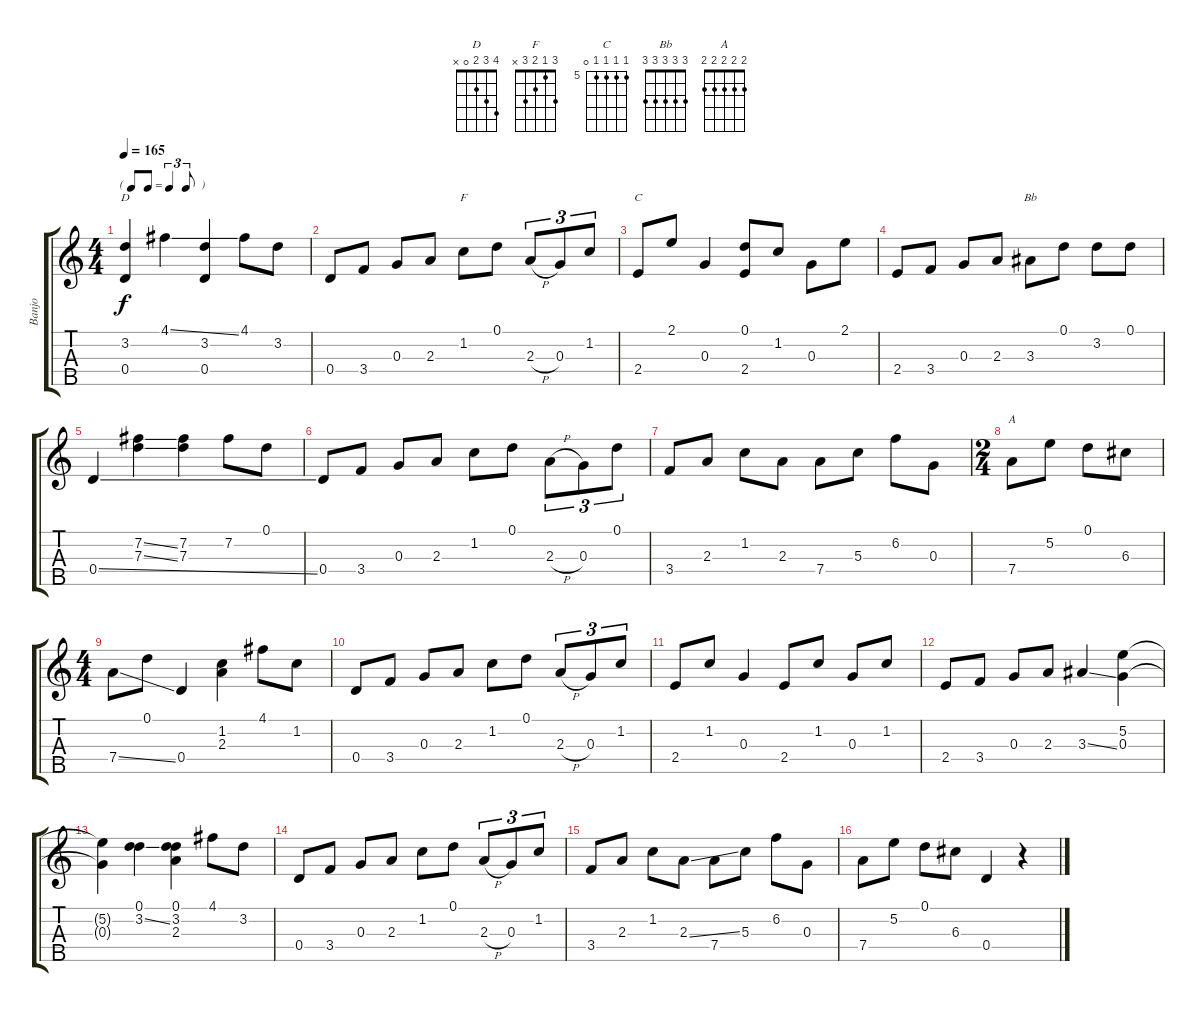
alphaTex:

\track ("Banjo" "Banjo") {instrument banjo}
\staff {score tabs}
\tuning (D4 B3 G3 D3 G4) {hide}
\displaytranspose 12
\chord ("D" 4 3 2 0 x)
\chord ("F" 3 1 2 3 x)
\chord ("C" 5 5 5 5 0) {firstfret 5}
\chord ("Bb" 3 3 3 3 3)
\chord ("A" 2 2 2 2 2)
\ts (4 4)
\tf triplet8th
\tempo 165
\clef g2
\ks c
(3.2 0.4).4{ch "D" dy f} 4.1{ss}.4 (3.2 0.4).4 4.1.8 3.2.8 |
0.4.8 3.4.8 0.3.8 2.3.8 1.2.8{ch "F"} 0.1.8 2.3{h}.8{tu (3 2)} 0.3.8{tu (3 2)} 1.2.8{tu (3 2)} |
2.4.8{ch "C"} 2.1.8 0.3.4 (0.1 2.4).8 1.2.8 0.3.8 2.1.8 |
2.4.8 3.4.8 0.3.8 2.3.8 3.3.8{ch "Bb"} 0.1.8 3.2.8 0.1.8 |
0.4{ss}.4 (7.2{ss} 7.3{ss}).4 (7.2 7.3).4 7.2.8 0.1.8 |
0.4.8 3.4.8 0.3.8 2.3.8 1.2.8 0.1.8 2.3{h}.8{tu (3 2)} 0.3.8{tu (3 2)} 0.1.8{tu (3 2)} |
3.4.8 2.3.8 1.2.8 2.3.8 7.4.8 5.3.8 6.2.8 0.3.8 |
\ts (2 4)
7.4.8{ch "A"} 5.2.8 0.1.8 6.3.8 |
\ts (4 4)
7.4{ss}.8 0.1.8 0.4.4 (1.2 2.3).4 4.1.8 1.2.8 |
0.4.8 3.4.8 0.3.8 2.3.8 1.2.8 0.1.8 2.3{h}.8{tu (3 2)} 0.3.8{tu (3 2)} 1.2.8{tu (3 2)} |
2.4.8 1.2.8 0.3.4 2.4.8 1.2.8 0.3.8 1.2.8 |
2.4.8 3.4.8 0.3.8 2.3.8 3.3{ss}.4 (5.2 0.3).4 |
(5.2{t} 0.3{t}).4 (0.1 3.2{ss}).4 (0.1 3.2 2.3).4 4.1.8 3.2.8 |
0.4.8 3.4.8 0.3.8 2.3.8 1.2.8 0.1.8 2.3{h}.8{tu (3 2)} 0.3.8{tu (3 2)} 1.2.8{tu (3 2)} |
3.4.8 2.3.8 1.2.8 2.3{ss}.8 7.4.8 5.3.8 6.2.8 0.3.8 |
7.4.8 5.2.8 0.1.8 6.3.8 0.4.4 r.4
